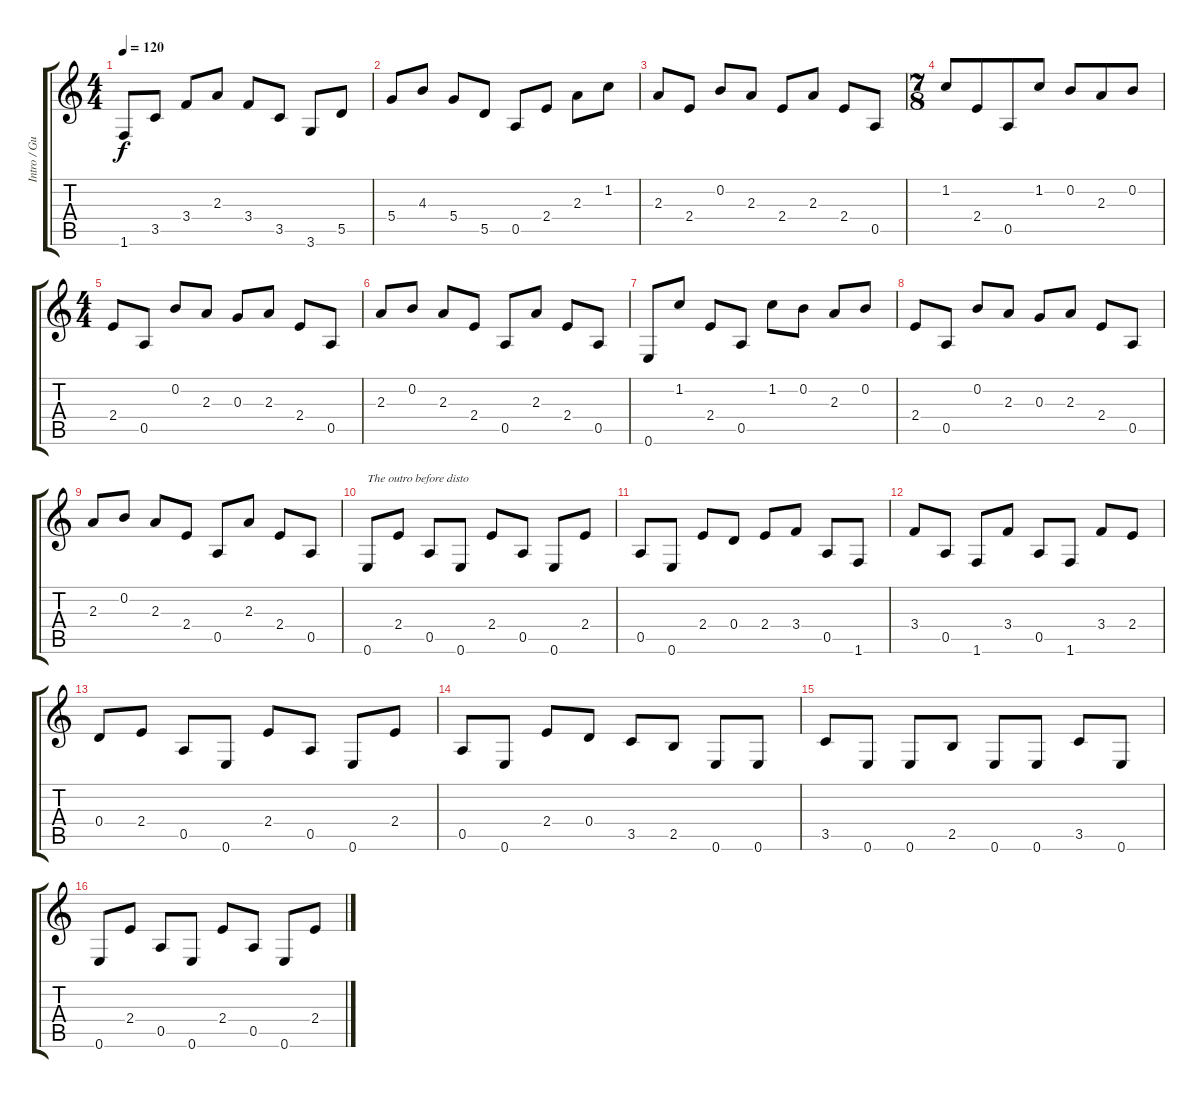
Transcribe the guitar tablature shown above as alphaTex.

\track ("Intro / Guitar" "Intro / Gu") {instrument electricbassfinger}
\staff {score tabs}
\tuning (E4 B3 G3 D3 A2 E2) {hide}
\ts (4 4)
\tempo 120
\clef g2
\ks c
1.6.8{dy f} 3.5.8 3.4.8 2.3.8 3.4.8 3.5.8 3.6.8 5.5.8 |
5.4.8 4.3.8 5.4.8 5.5.8 0.5.8 2.4.8 2.3.8 1.2.8 |
2.3.8 2.4.8 0.2.8 2.3.8 2.4.8 2.3.8 2.4.8 0.5.8 |
\ts (7 8)
1.2.8 2.4.8 0.5.8 1.2.8 0.2.8 2.3.8 0.2.8 |
\ts (4 4)
2.4.8 0.5.8 0.2.8 2.3.8 0.3.8 2.3.8 2.4.8 0.5.8 |
2.3.8 0.2.8 2.3.8 2.4.8 0.5.8 2.3.8 2.4.8 0.5.8 |
0.6.8 1.2.8 2.4.8 0.5.8 1.2.8 0.2.8 2.3.8 0.2.8 |
2.4.8 0.5.8 0.2.8 2.3.8 0.3.8 2.3.8 2.4.8 0.5.8 |
2.3.8 0.2.8 2.3.8 2.4.8 0.5.8 2.3.8 2.4.8 0.5.8 |
0.6.8{txt "The outro before disto"} 2.4.8 0.5.8 0.6.8 2.4.8 0.5.8 0.6.8 2.4.8 |
0.5.8 0.6.8 2.4.8 0.4.8 2.4.8 3.4.8 0.5.8 1.6.8 |
3.4.8 0.5.8 1.6.8 3.4.8 0.5.8 1.6.8 3.4.8 2.4.8 |
0.4.8 2.4.8 0.5.8 0.6.8 2.4.8 0.5.8 0.6.8 2.4.8 |
0.5.8 0.6.8 2.4.8 0.4.8 3.5.8 2.5.8 0.6.8 0.6.8 |
3.5.8 0.6.8 0.6.8 2.5.8 0.6.8 0.6.8 3.5.8 0.6.8 |
0.6.8 2.4.8 0.5.8 0.6.8 2.4.8 0.5.8 0.6.8 2.4.8
